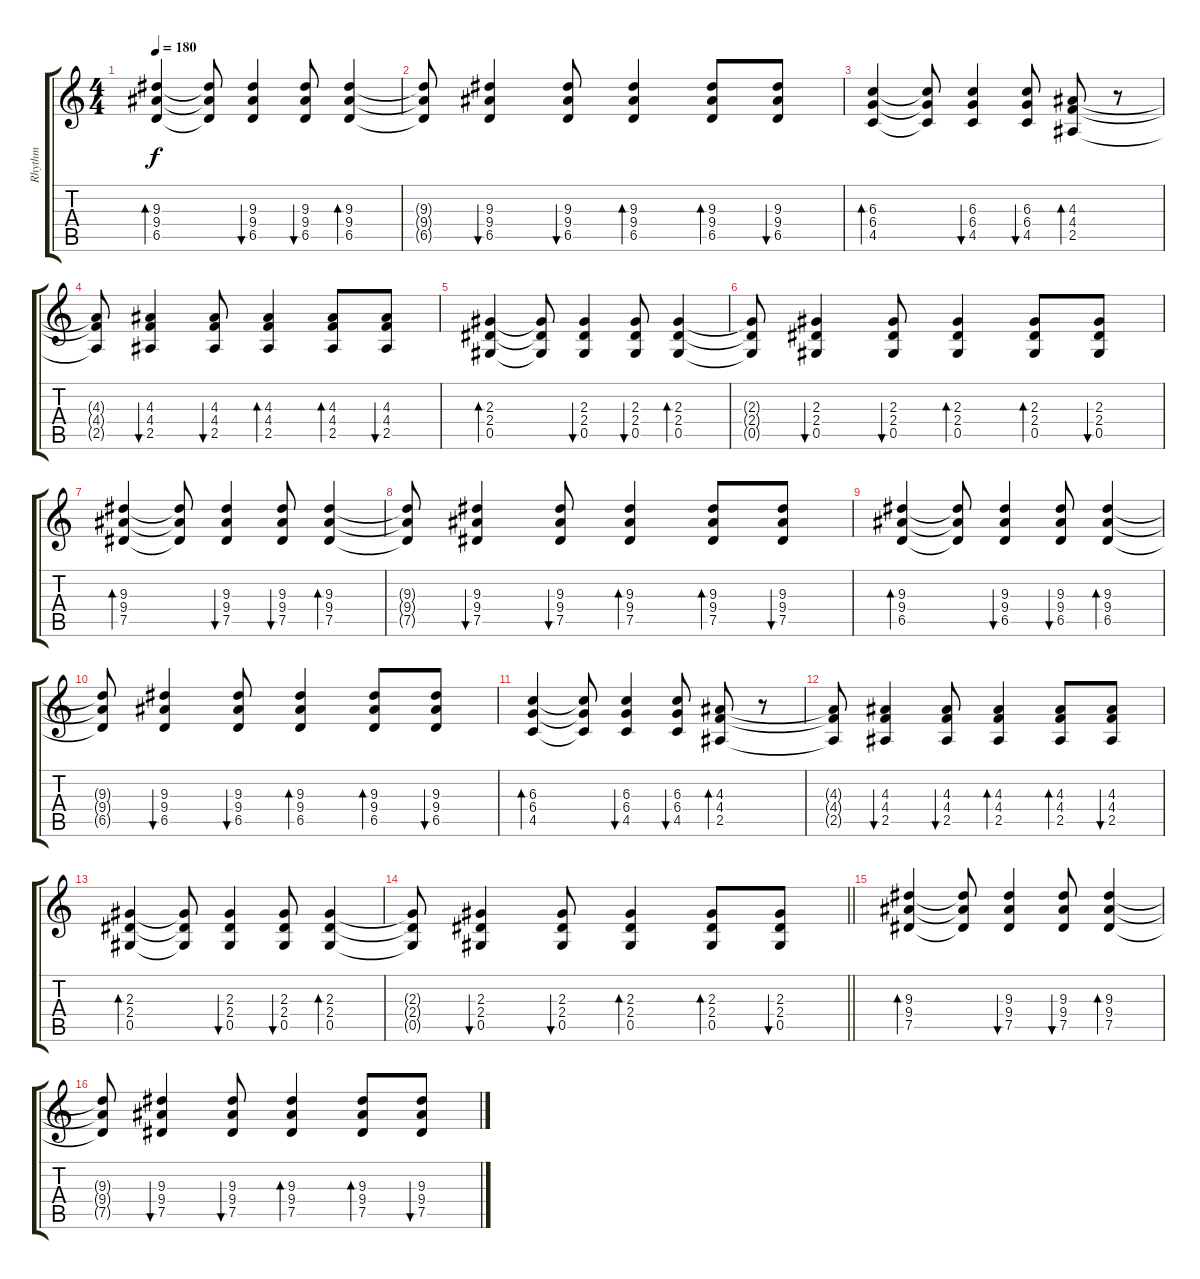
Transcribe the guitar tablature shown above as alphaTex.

\track ("Rhythm" "Rhythm") {instrument distortionguitar}
\staff {score tabs}
\tuning (Eb4 Bb3 Gb3 Db3 Ab2 Eb2) {hide}
\ts (4 4)
\tempo 180
\clef g2
\ks c
(9.3 9.4 6.5).4{bd 60 dy f} (9.3{t} 9.4{t} 6.5{t}).8 (9.3 9.4 6.5).4{bu 60} (9.3 9.4 6.5).8{bu 60} (9.3 9.4 6.5).4{bd 60} |
(9.3{t} 9.4{t} 6.5{t}).8 (9.3 9.4 6.5).4{bu 60} (9.3 9.4 6.5).8{bu 60} (9.3 9.4 6.5).4{bd 60} (9.3 9.4 6.5).8{bd 60} (9.3 9.4 6.5).8{bu 60} |
(6.3 6.4 4.5).4{bd 60} (6.3{t} 6.4{t} 4.5{t}).8 (6.3 6.4 4.5).4{bu 60} (6.3 6.4 4.5).8{bu 60} (4.3 4.4 2.5).8{bd 60} r.8 |
(4.3{t} 4.4{t} 2.5{t}).8 (4.3 4.4 2.5).4{bu 60} (4.3 4.4 2.5).8{bu 60} (4.3 4.4 2.5).4{bd 60} (4.3 4.4 2.5).8{bd 60} (4.3 4.4 2.5).8{bu 60} |
(2.3 2.4 0.5).4{bd 60} (2.3{t} 2.4{t} 0.5{t}).8 (2.3 2.4 0.5).4{bu 60} (2.3 2.4 0.5).8{bu 60} (2.3 2.4 0.5).4{bd 60} |
(2.3{t} 2.4{t} 0.5{t}).8 (2.3 2.4 0.5).4{bu 60} (2.3 2.4 0.5).8{bu 60} (2.3 2.4 0.5).4{bd 60} (2.3 2.4 0.5).8{bd 60} (2.3 2.4 0.5).8{bu 60} |
(9.3 9.4 7.5).4{bd 60} (9.3{t} 9.4{t} 7.5{t}).8 (9.3 9.4 7.5).4{bu 60} (9.3 9.4 7.5).8{bu 60} (9.3 9.4 7.5).4{bd 60} |
(9.3{t} 9.4{t} 7.5{t}).8 (9.3 9.4 7.5).4{bu 60} (9.3 9.4 7.5).8{bu 60} (9.3 9.4 7.5).4{bd 60} (9.3 9.4 7.5).8{bd 60} (9.3 9.4 7.5).8{bu 60} |
(9.3 9.4 6.5).4{bd 60} (9.3{t} 9.4{t} 6.5{t}).8 (9.3 9.4 6.5).4{bu 60} (9.3 9.4 6.5).8{bu 60} (9.3 9.4 6.5).4{bd 60} |
(9.3{t} 9.4{t} 6.5{t}).8 (9.3 9.4 6.5).4{bu 60} (9.3 9.4 6.5).8{bu 60} (9.3 9.4 6.5).4{bd 60} (9.3 9.4 6.5).8{bd 60} (9.3 9.4 6.5).8{bu 60} |
(6.3 6.4 4.5).4{bd 60} (6.3{t} 6.4{t} 4.5{t}).8 (6.3 6.4 4.5).4{bu 60} (6.3 6.4 4.5).8{bu 60} (4.3 4.4 2.5).8{bd 60} r.8 |
(4.3{t} 4.4{t} 2.5{t}).8 (4.3 4.4 2.5).4{bu 60} (4.3 4.4 2.5).8{bu 60} (4.3 4.4 2.5).4{bd 60} (4.3 4.4 2.5).8{bd 60} (4.3 4.4 2.5).8{bu 60} |
(2.3 2.4 0.5).4{bd 60} (2.3{t} 2.4{t} 0.5{t}).8 (2.3 2.4 0.5).4{bu 60} (2.3 2.4 0.5).8{bu 60} (2.3 2.4 0.5).4{bd 60} |
\barLineRight lightlight
(2.3{t} 2.4{t} 0.5{t}).8 (2.3 2.4 0.5).4{bu 60} (2.3 2.4 0.5).8{bu 60} (2.3 2.4 0.5).4{bd 60} (2.3 2.4 0.5).8{bd 60} (2.3 2.4 0.5).8{bu 60} |
(9.3 9.4 7.5).4{bd 60} (9.3{t} 9.4{t} 7.5{t}).8 (9.3 9.4 7.5).4{bu 60} (9.3 9.4 7.5).8{bu 60} (9.3 9.4 7.5).4{bd 60} |
(9.3{t} 9.4{t} 7.5{t}).8 (9.3 9.4 7.5).4{bu 60} (9.3 9.4 7.5).8{bu 60} (9.3 9.4 7.5).4{bd 60} (9.3 9.4 7.5).8{bd 60} (9.3 9.4 7.5).8{bu 60}
